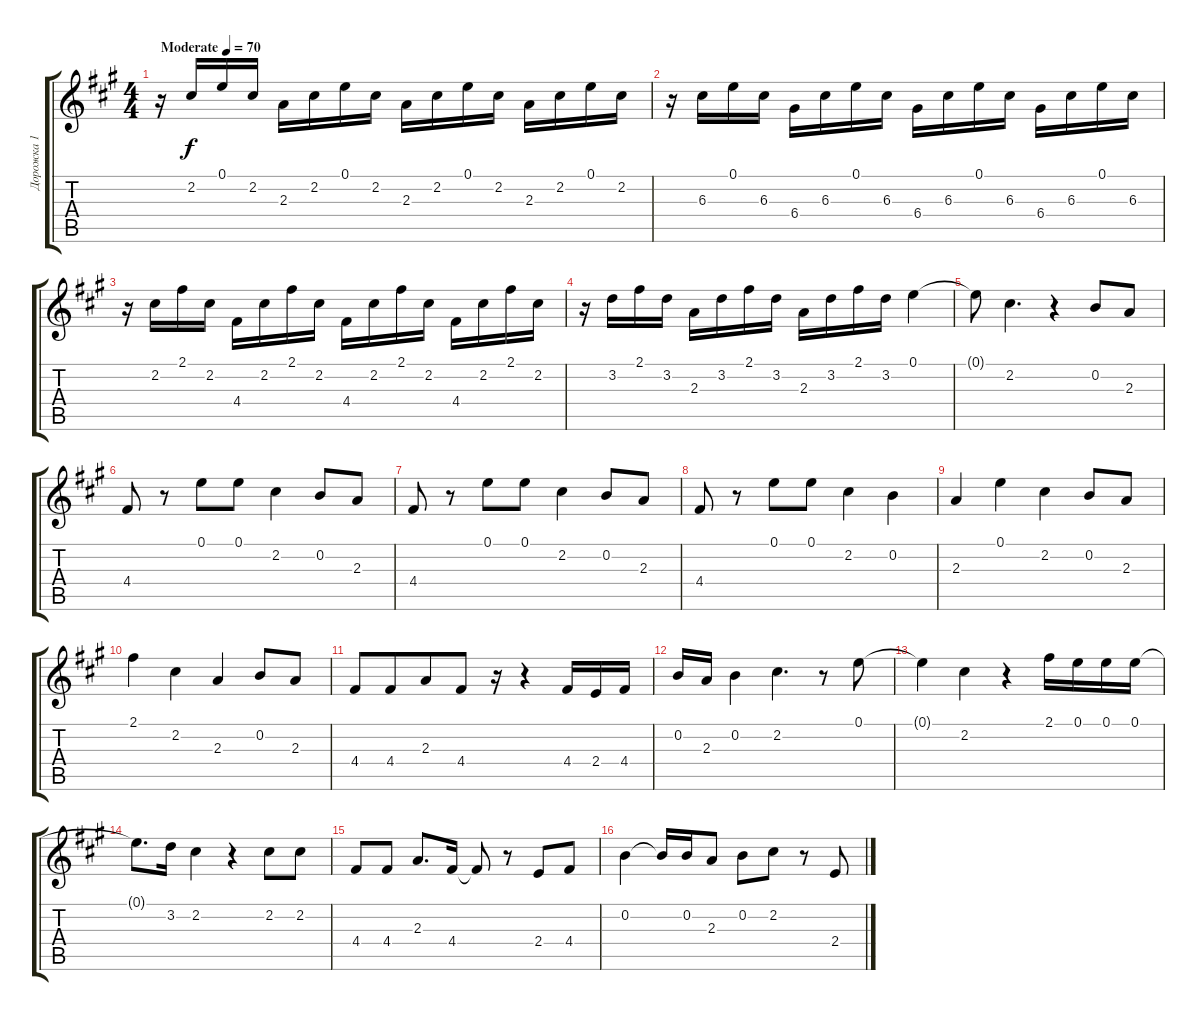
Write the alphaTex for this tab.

\track ("Дорожка 1" "Дорожка 1") {instrument acousticguitarnylon}
\staff {score tabs}
\tuning (E4 B3 G3 D3 A2 E2) {hide}
\ts (4 4)
\tempo (70 "Moderate")
\clef g2
\ks f#minor
r.16{dy f instrument acousticguitarnylon beam Up} 2.2.16{beam Up} 0.1.16{beam Up} 2.2.16 2.3.16 2.2.16 0.1.16 2.2.16 2.3.16 2.2.16 0.1.16 2.2.16 2.3.16 2.2.16 0.1.16 2.2.16 |
r.16 6.3.16 0.1.16 6.3.16 6.4.16 6.3.16 0.1.16 6.3.16 6.4.16 6.3.16 0.1.16 6.3.16 6.4.16 6.3.16 0.1.16 6.3.16 |
r.16 2.2.16 2.1.16 2.2.16 4.4.16 2.2.16 2.1.16 2.2.16 4.4.16 2.2.16 2.1.16 2.2.16 4.4.16 2.2.16 2.1.16 2.2.16 |
r.16 3.2.16 2.1.16 3.2.16 2.3.16 3.2.16 2.1.16 3.2.16 2.3.16 3.2.16 2.1.16 3.2.16 0.1.4 |
0.1{t}.8 2.2.4{d} r.4 0.2.8 2.3.8 |
4.4.8 r.8 0.1.8 0.1.8 2.2.4 0.2.8 2.3.8 |
4.4.8 r.8 0.1.8 0.1.8 2.2.4 0.2.8 2.3.8 |
4.4.8 r.8 0.1.8 0.1.8 2.2.4 0.2.4 |
2.3.4 0.1.4 2.2.4 0.2.8 2.3.8 |
2.1.4 2.2.4 2.3.4 0.2.8 2.3.8 |
4.4.8 4.4.8{beam merge} 2.3.8 4.4.8 r.16 r.4 4.4.16 2.4.16 4.4.16 |
0.2.16 2.3.16 0.2.4 2.2.4{d} r.8 0.1.8 |
0.1{t}.4 2.2.4 r.4 2.1.16 0.1.16 0.1.16 0.1.16 |
0.1{t}.8{d} 3.2.16 2.2.4 r.4 2.2.8 2.2.8 |
4.4.8 4.4.8 2.3.8{d} 4.4.16 4.4{t}.8 r.8 2.4.8 4.4.8 |
0.2.4 0.2{t}.16 0.2.16 2.3.8 0.2.8 2.2.8 r.8 2.4.8
